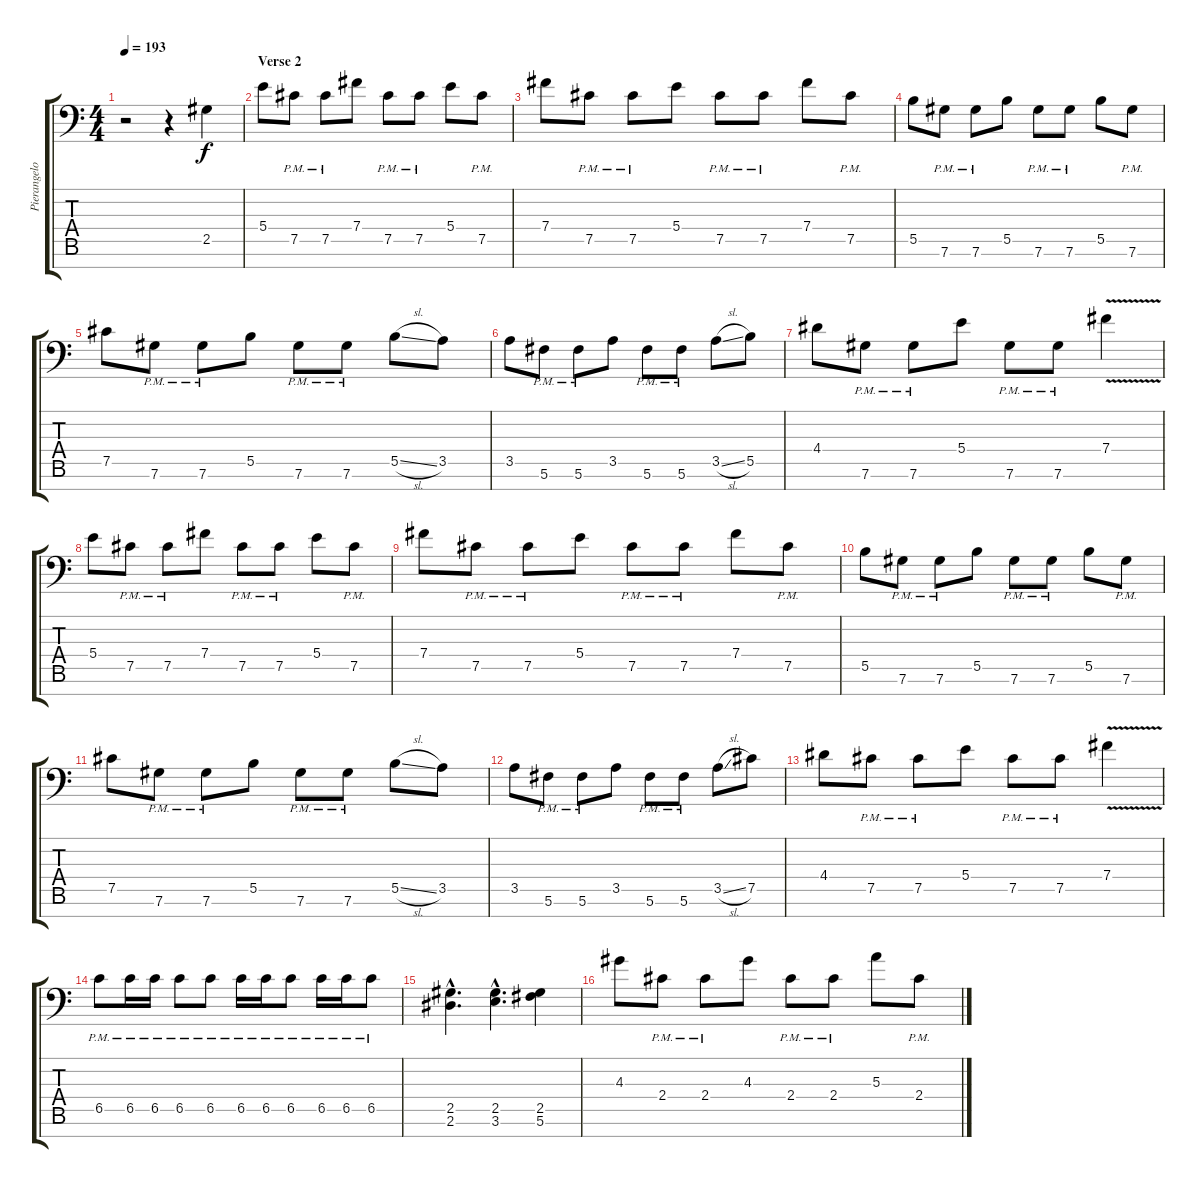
\track ("Pierangelo Giglioni" "Pierangelo") {instrument distortionguitar}
\staff {score tabs}
\tuning (Db4 Ab3 E3 B2 Gb2 Db2 Ab1) {hide}
\ts (4 4)
\tempo 193
\clef f4
\ks c
r.2{dy f} r.4 2.5.4 |
\section ("" "Verse 2")
5.4.8 7.5{pm}.8 7.5{pm}.8 7.4.8 7.5{pm}.8 7.5{pm}.8 5.4.8 7.5{pm}.8 |
7.4.8 7.5{pm}.8 7.5{pm}.8 5.4.8 7.5{pm}.8 7.5{pm}.8 7.4.8 7.5{pm}.8 |
5.5.8 7.6{pm}.8 7.6{pm}.8 5.5.8 7.6{pm}.8 7.6{pm}.8 5.5.8 7.6{pm}.8 |
7.5.8 7.6{pm}.8 7.6{pm}.8 5.5.8 7.6{pm}.8 7.6{pm}.8 5.5{sl}.8 3.5.8 |
3.5.8 5.6{pm}.8 5.6{pm}.8 3.5.8 5.6{pm}.8 5.6{pm}.8 3.5{sl}.8 5.5.8 |
4.4.8 7.6{pm}.8 7.6{pm}.8 5.4.8 7.6{pm}.8 7.6{pm}.8 7.4{v}.4 |
5.4.8 7.5{pm}.8 7.5{pm}.8 7.4.8 7.5{pm}.8 7.5{pm}.8 5.4.8 7.5{pm}.8 |
7.4.8 7.5{pm}.8 7.5{pm}.8 5.4.8 7.5{pm}.8 7.5{pm}.8 7.4.8 7.5{pm}.8 |
5.5.8 7.6{pm}.8 7.6{pm}.8 5.5.8 7.6{pm}.8 7.6{pm}.8 5.5.8 7.6{pm}.8 |
7.5.8 7.6{pm}.8 7.6{pm}.8 5.5.8 7.6{pm}.8 7.6{pm}.8 5.5{sl}.8 3.5.8 |
3.5.8 5.6{pm}.8 5.6{pm}.8 3.5.8 5.6{pm}.8 5.6{pm}.8 3.5{sl}.8 7.5.8 |
4.4.8 7.5{pm}.8 7.5{pm}.8 5.4.8 7.5{pm}.8 7.5{pm}.8 7.4{v}.4 |
6.5{pm}.8 6.5{pm}.16 6.5{pm}.16 6.5{pm}.8 6.5{pm}.8 6.5{pm}.16 6.5{pm}.16 6.5{pm}.8 6.5{pm}.16 6.5{pm}.16 6.5{pm}.8 |
(2.5{hac} 2.6{hac}).4{d} (2.5{hac} 3.6{hac}).4{d} (2.5 5.6).4 |
4.3.8 2.4{pm}.8 2.4{pm}.8 4.3.8 2.4{pm}.8 2.4{pm}.8 5.3.8 2.4{pm}.8
